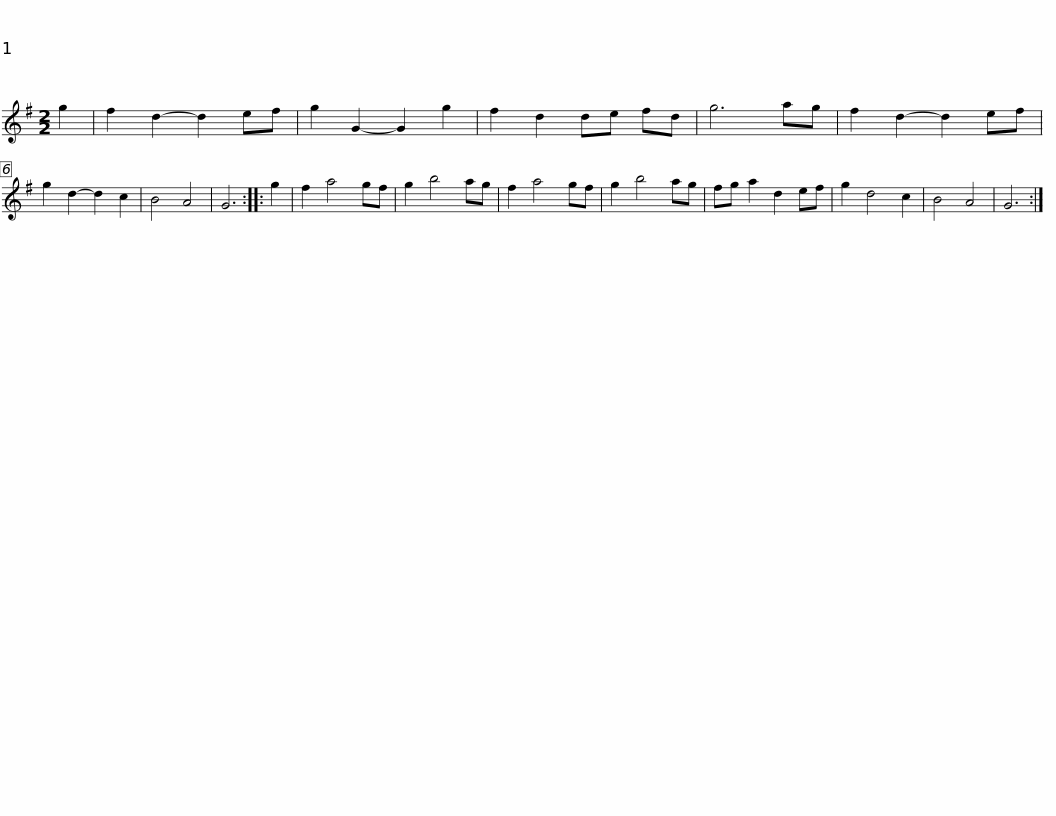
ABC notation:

X:1
L:1/8
M:2/2
I:linebreak $
K:G
V:1 treble
V:1
 g2 | f2 d2- d2 ef | g2 G2- G2 g2 | f2 d2 de fd | g6 ag | %5
 f2 d2- d2 ef | g2 d2- d2 c2 | B4 A4 | G6 :: g2 | %10
 f2 a4 gf |$ g2 b4 ag | f2 a4 gf | g2 b4 ag | fg a2 d2 ef | %15
 g2 d4 c2 | B4 A4 | G6 :| %18
